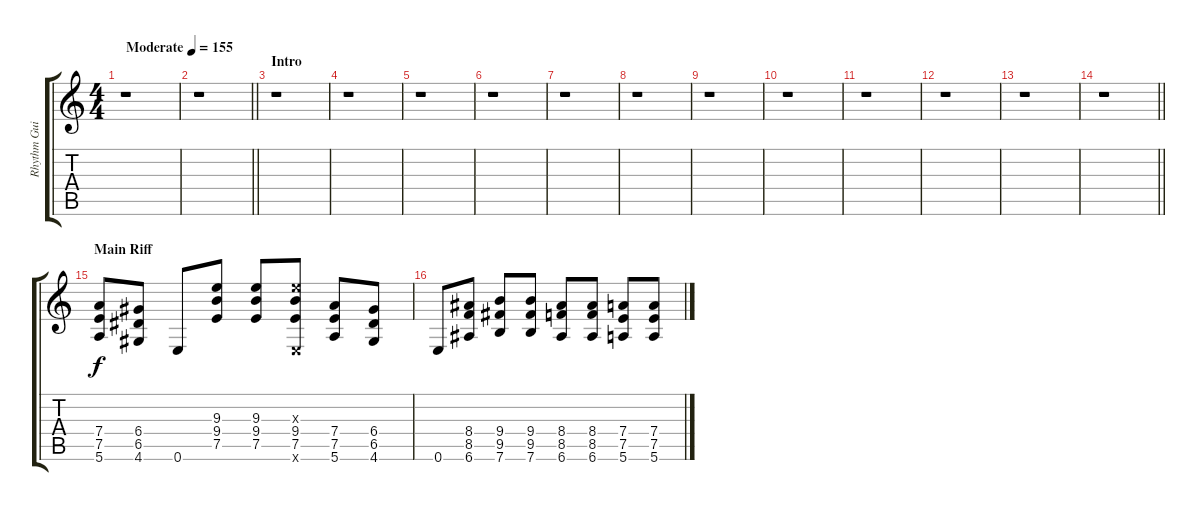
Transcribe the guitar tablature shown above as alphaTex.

\track ("Rhythm Guitar Right (Tom)" "Rhythm Gui") {instrument distortionguitar}
\staff {score tabs}
\tuning (E4 B3 G3 D3 A2 E2) {hide}
\ts (4 4)
\tempo (155 "Moderate")
\clef g2
\ks c
r.1{dy f instrument distortionguitar} |
\barLineRight lightlight
r.1 |
\section ("" "Intro")
r.1 |
r.1 |
r.1 |
r.1 |
r.1 |
r.1 |
r.1 |
r.1 |
r.1 |
r.1 |
r.1 |
\barLineRight lightlight
r.1 |
\section ("" "Main Riff")
(7.4 7.5 5.6).8 (6.4 6.5 4.6).8 0.6.8 (9.3 9.4 7.5).8 (9.3 9.4 7.5).8 (9.3{x} 9.4 7.5 0.6{x}).8 (7.4 7.5 5.6).8 (6.4 6.5 4.6).8 |
0.6.8 (8.4 8.5 6.6).8 (9.4 9.5 7.6).8 (9.4 9.5 7.6).8 (8.4 8.5 6.6).8 (8.4 8.5 6.6).8 (7.4 7.5 5.6).8 (7.4 7.5 5.6).8
